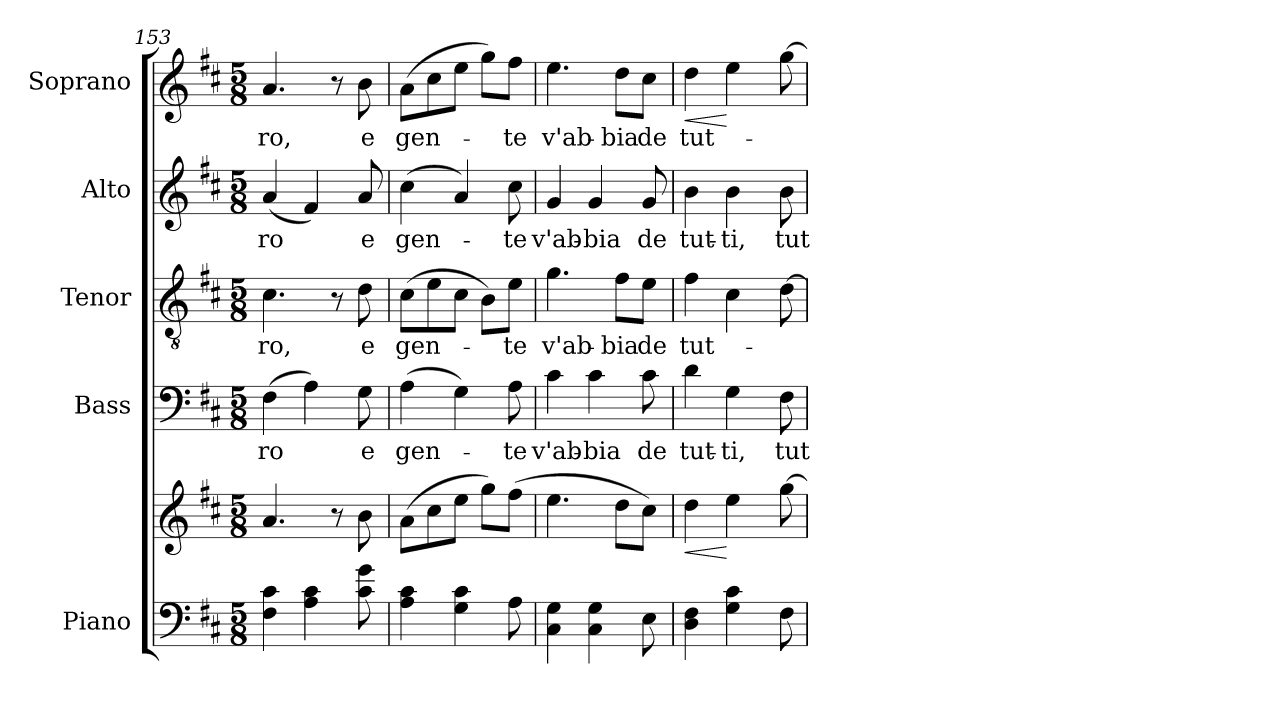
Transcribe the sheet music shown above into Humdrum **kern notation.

**kern	**kern	**dynam	**kern	**text	**kern	**text	**kern	**text	**kern	**text	**dynam
*part5	*part5	*part5	*part4	*part4	*part3	*part3	*part2	*part2	*part1	*part1	*part1
*staff6	*staff5	*staff5/6	*staff4	*staff4	*staff3	*staff3	*staff2	*staff2	*staff1	*staff1	*staff1
*I"Piano	*	*	*I"Bass	*	*I"Tenor	*	*I"Alto	*	*I"Soprano	*	*
*I'Pno.	*	*	*I'B.	*	*I'T.	*	*I'A.	*	*I'S.	*	*
*clefF4	*clefG2	*	*clefF4	*	*clefGv2	*	*clefG2	*	*clefG2	*	*
*	*	*	*	*	*ITrd7c12	*	*	*	*	*	*
*k[f#c#]	*k[f#c#]	*	*k[f#c#]	*	*k[f#c#]	*	*k[f#c#]	*	*k[f#c#]	*	*
*D:	*D:	*	*D:	*	*D:	*	*D:	*	*D:	*	*
*M5/8	*M5/8	*	*M5/8	*	*M5/8	*	*M5/8	*	*M5/8	*	*
=153	=153	=153	=153	=153	=153	=153	=153	=153	=153	=153	=153
*^	*	*	*	*	*	*	*	*	*	*	*
!	!	!	!	!	!LO:LY:b:color=#000000	!	!	!	!	!	!	!
!	!	!	!	!	!	!	!LO:LY:b:color=#000000	!	!	!	!	!
!	!	!	!	!	!	!	!	!	!LO:LY:b:color=#000000	!	!	!
!	!	!	!	!	!	!	!	!	!	!	!LO:LY:b:color=#000000	!
4F#i\ 4c#i	4.ryy	4.ai/	.	(4F#i\	-ro	4.C#i\	-ro,	(4ai/	-ro	4.ai/	-ro,	.
4Ai\ 4c#i	.	.	.	4Ai\)	.	.	.	4f#i/)	.	.	.	.
.	8ryy	8r	.	.	.	8r	.	.	.	8r	.	.
!	!	!	!	!	!LO:LY:b:color=#000000	!	!	!	!	!	!	!
!	!	!	!	!	!	!	!LO:LY:b:color=#000000	!	!	!	!	!
!	!	!	!	!	!	!	!	!	!LO:LY:b:color=#000000	!	!	!
!	!	!	!	!	!	!	!	!	!	!	!LO:LY:b:color=#000000	!
8c#i\ 8gi	8ryy	8bi\	.	8Gi\	e	8Di\	e	8ai/	e	8bi\	e	.
!!LO:LB:g=z
=154	=154	=154	=154	=154	=154	=154	=154	=154	=154	=154	=154	=154
!	!	!	!	!	!LO:LY:b:color=#000000	!	!	!	!	!	!	!
!	!	!	!	!	!	!	!LO:LY:b:color=#000000	!	!	!	!	!
!	!	!	!	!	!	!	!	!	!LO:LY:b:color=#000000	!	!	!
!	!	!	!	!	!	!	!	!	!	!	!LO:LY:b:color=#000000	!
4Ai\ 4c#i	4.ryy	(8ai\L	.	(4Ai\	gen-	(8C#i\L	gen-	(4cc#i\	gen-	(8ai\L	gen-	.
.	.	8cc#i\	.	.	.	8Ei\	.	.	.	8cc#i\	.	.
4Gi\ 4c#i	.	8eei\J	.	4Gi\)	.	8C#i\J	.	4ai/)	.	8eei\J	.	.
.	8ryy	8ggi\L)	.	.	.	8BBi\L)	.	.	.	8ggi\L)	.	.
!	!	!	!	!	!LO:LY:b:color=#000000	!	!	!	!	!	!	!
!	!	!	!	!	!	!	!LO:LY:b:color=#000000	!	!	!	!	!
!	!	!	!	!	!	!	!	!	!LO:LY:b:color=#000000	!	!	!
!	!	!	!	!	!	!	!	!	!	!	!LO:LY:b:color=#000000	!
8Ai\	8ryy	(8ff#i\J	.	8Ai\	-te	8Ei\J	-te	8cc#i\	-te	8ff#i\J	-te	.
=155	=155	=155	=155	=155	=155	=155	=155	=155	=155	=155	=155	=155
!	!	!	!	!	!LO:LY:b:color=#000000	!	!	!	!	!	!	!
!	!	!	!	!	!	!	!LO:LY:b:color=#000000	!	!	!	!	!
!	!	!	!	!	!	!	!	!	!LO:LY:b:color=#000000	!	!	!
!	!	!	!	!	!	!	!	!	!	!	!LO:LY:b:color=#000000	!
4C#i\ 4Gi	4.ryy	4.eei\	.	4c#i\	v'ab-	4.Gi\	v'ab-	4gi/	v'ab-	4.eei\	v'ab-	.
!	!	!	!	!	!LO:LY:b:color=#000000	!	!	!	!	!	!	!
!	!	!	!	!	!	!	!	!	!LO:LY:b:color=#000000	!	!	!
4C#i\ 4Gi	.	.	.	4c#i\	-bia	.	.	4gi/	-bia	.	.	.
!	!	!	!	!	!	!	!LO:LY:b:color=#000000	!	!	!	!	!
!	!	!	!	!	!	!	!	!	!	!	!LO:LY:b:color=#000000	!
.	8ryy	8ddi\L	.	.	.	8F#i\L	-bia	.	.	8ddi\L	-bia	.
!	!	!	!	!	!LO:LY:b:color=#000000	!	!	!	!	!	!	!
!	!	!	!	!	!	!	!LO:LY:b:color=#000000	!	!	!	!	!
!	!	!	!	!	!	!	!	!	!LO:LY:b:color=#000000	!	!	!
!	!	!	!	!	!	!	!	!	!	!	!LO:LY:b:color=#000000	!
8Ei\	8ryy	8cc#i\J)	.	8c#i\	de	8Ei\J	de	8gi/	de	8cc#i\J	de	.
=156	=156	=156	=156	=156	=156	=156	=156	=156	=156	=156	=156	=156
!	!	!	!LO:HP:b	!	!	!	!	!	!	!	!	!
!	!	!	!	!	!LO:LY:b:color=#000000	!	!	!	!	!	!	!
!	!	!	!	!	!	!	!LO:LY:b:color=#000000	!	!	!	!	!
!	!	!	!	!	!	!	!	!	!LO:LY:b:color=#000000	!	!	!
!	!	!	!	!	!	!	!	!	!	!	!LO:LY:b:color=#000000	!LO:HP:b
4Di\ 4F#i	4.ryy	4ddi\	<	4di\	tut-	4F#i\	tut-	4bi\	tut-	4ddi\	tut-	<
!	!	!	!	!	!LO:LY:b:color=#000000	!	!	!	!	!	!	!
!	!	!	!	!	!	!	!	!	!LO:LY:b:color=#000000	!	!	!
4Gi\ 4c#i	.	4eei\	[	4Gi\	-ti,	4C#i\	.	4bi\	-ti,	4eei\	.	[
.	8ryy	.	.	.	.	.	.	.	.	.	.	.
!	!	!	!	!	!LO:LY:b:color=#000000	!	!	!	!	!	!	!
!	!	!	!	!	!	!	!	!	!LO:LY:b:color=#000000	!	!	!
8F#i\	8ryy	[>8ggi\	.	8F#i\	tut-	[>8Di\	.	8bi\	tut-	[>8ggi\	.	.
*v	*v	*	*	*	*	*	*	*	*	*	*	*
=	=	=	=	=	=	=	=	=	=	=	=
*-	*-	*-	*-	*-	*-	*-	*-	*-	*-	*-	*-
